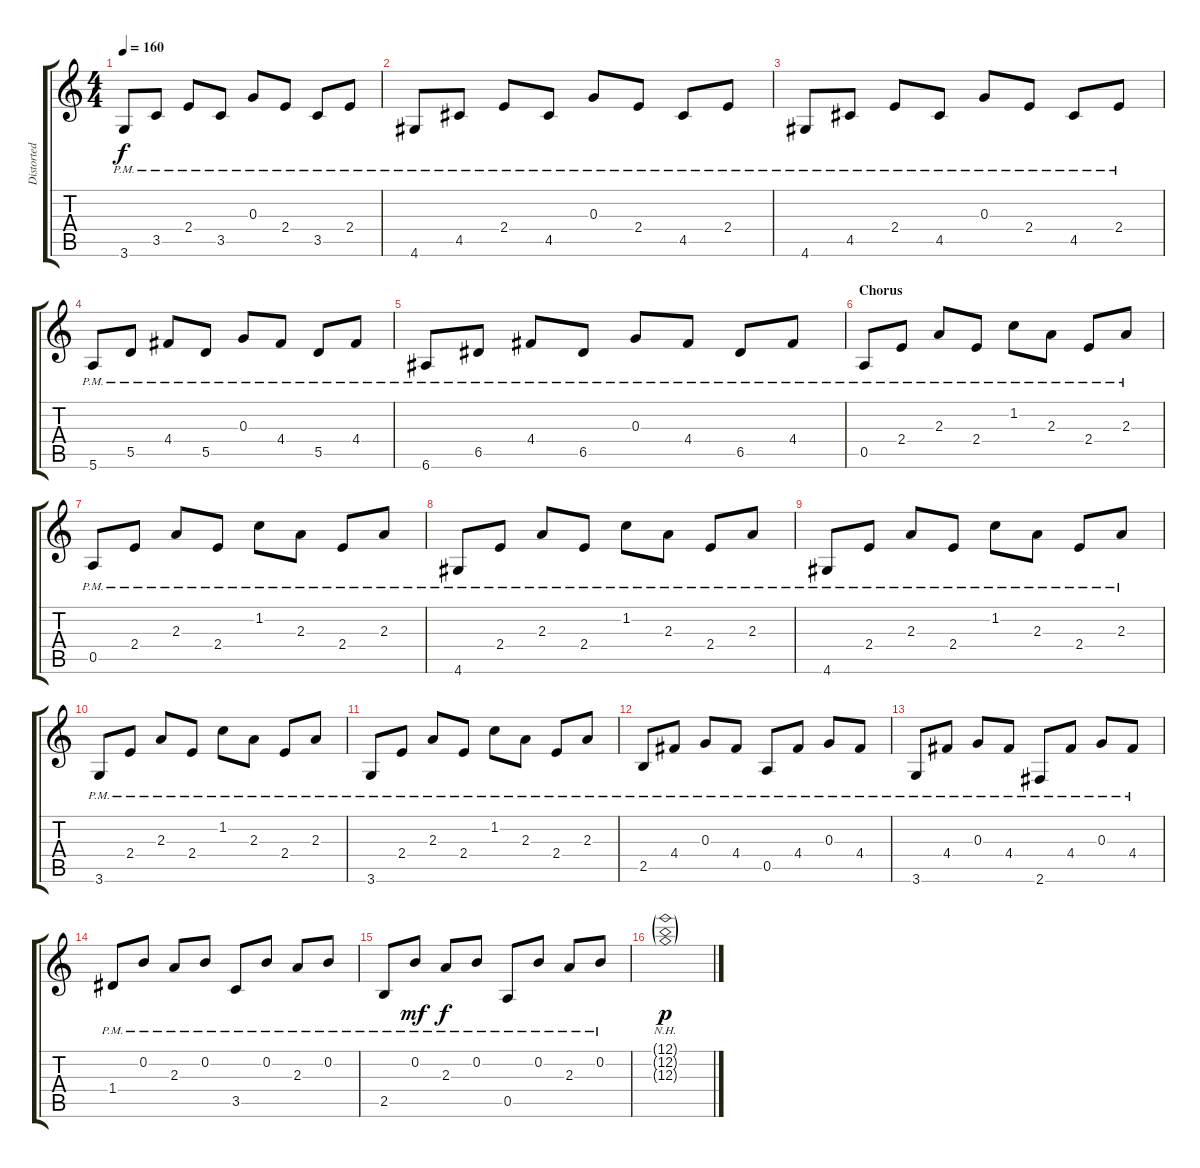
\track ("Distorted Rhythm Guitar (L)" "Distorted ") {instrument distortionguitar}
\staff {score tabs}
\tuning (E4 B3 G3 D3 A2 E2) {hide}
\ts (4 4)
\tempo 160
\clef g2
\ks c
3.6{pm}.8{dy f} 3.5{pm}.8 2.4{pm}.8 3.5{pm}.8 0.3{pm}.8 2.4{pm}.8 3.5{pm}.8 2.4{pm}.8 |
4.6{pm}.8 4.5{pm}.8 2.4{pm}.8 4.5{pm}.8 0.3{pm}.8 2.4{pm}.8 4.5{pm}.8 2.4{pm}.8 |
4.6{pm}.8 4.5{pm}.8 2.4{pm}.8 4.5{pm}.8 0.3{pm}.8 2.4{pm}.8 4.5{pm}.8 2.4{pm}.8 |
5.6{pm}.8 5.5{pm}.8 4.4{pm}.8 5.5{pm}.8 0.3{pm}.8 4.4{pm}.8 5.5{pm}.8 4.4{pm}.8 |
6.6{pm}.8 6.5{pm}.8 4.4{pm}.8 6.5{pm}.8 0.3{pm}.8 4.4{pm}.8 6.5{pm}.8 4.4{pm}.8 |
\section ("" "Chorus")
0.5{pm}.8 2.4{pm}.8 2.3{pm}.8 2.4{pm}.8 1.2{pm}.8 2.3{pm}.8 2.4{pm}.8 2.3{pm}.8 |
0.5{pm}.8 2.4{pm}.8 2.3{pm}.8 2.4{pm}.8 1.2{pm}.8 2.3{pm}.8 2.4{pm}.8 2.3{pm}.8 |
4.6{pm}.8 2.4{pm}.8 2.3{pm}.8 2.4{pm}.8 1.2{pm}.8 2.3{pm}.8 2.4{pm}.8 2.3{pm}.8 |
4.6{pm}.8 2.4{pm}.8 2.3{pm}.8 2.4{pm}.8 1.2{pm}.8 2.3{pm}.8 2.4{pm}.8 2.3{pm}.8 |
3.6{pm}.8 2.4{pm}.8 2.3{pm}.8 2.4{pm}.8 1.2{pm}.8 2.3{pm}.8 2.4{pm}.8 2.3{pm}.8 |
3.6{pm}.8 2.4{pm}.8 2.3{pm}.8 2.4{pm}.8 1.2{pm}.8 2.3{pm}.8 2.4{pm}.8 2.3{pm}.8 |
2.5{pm}.8 4.4{pm}.8 0.3{pm}.8 4.4{pm}.8 0.5{pm}.8 4.4{pm}.8 0.3{pm}.8 4.4{pm}.8 |
3.6{pm}.8 4.4{pm}.8 0.3{pm}.8 4.4{pm}.8 2.6{pm}.8 4.4{pm}.8 0.3{pm}.8 4.4{pm}.8 |
1.4{pm}.8 0.2{pm}.8 2.3{pm}.8 0.2{pm}.8 3.5{pm}.8 0.2{pm}.8 2.3{pm}.8 0.2{pm}.8 |
2.5{pm}.8 0.2{pm}.8{dy mf} 2.3{pm}.8{dy f} 0.2{pm}.8 0.5{pm}.8 0.2{pm}.8 2.3{pm}.8 0.2{pm}.8 |
(12.1{nh g} 12.2{nh g} 12.3{nh g}).1{dy p}
